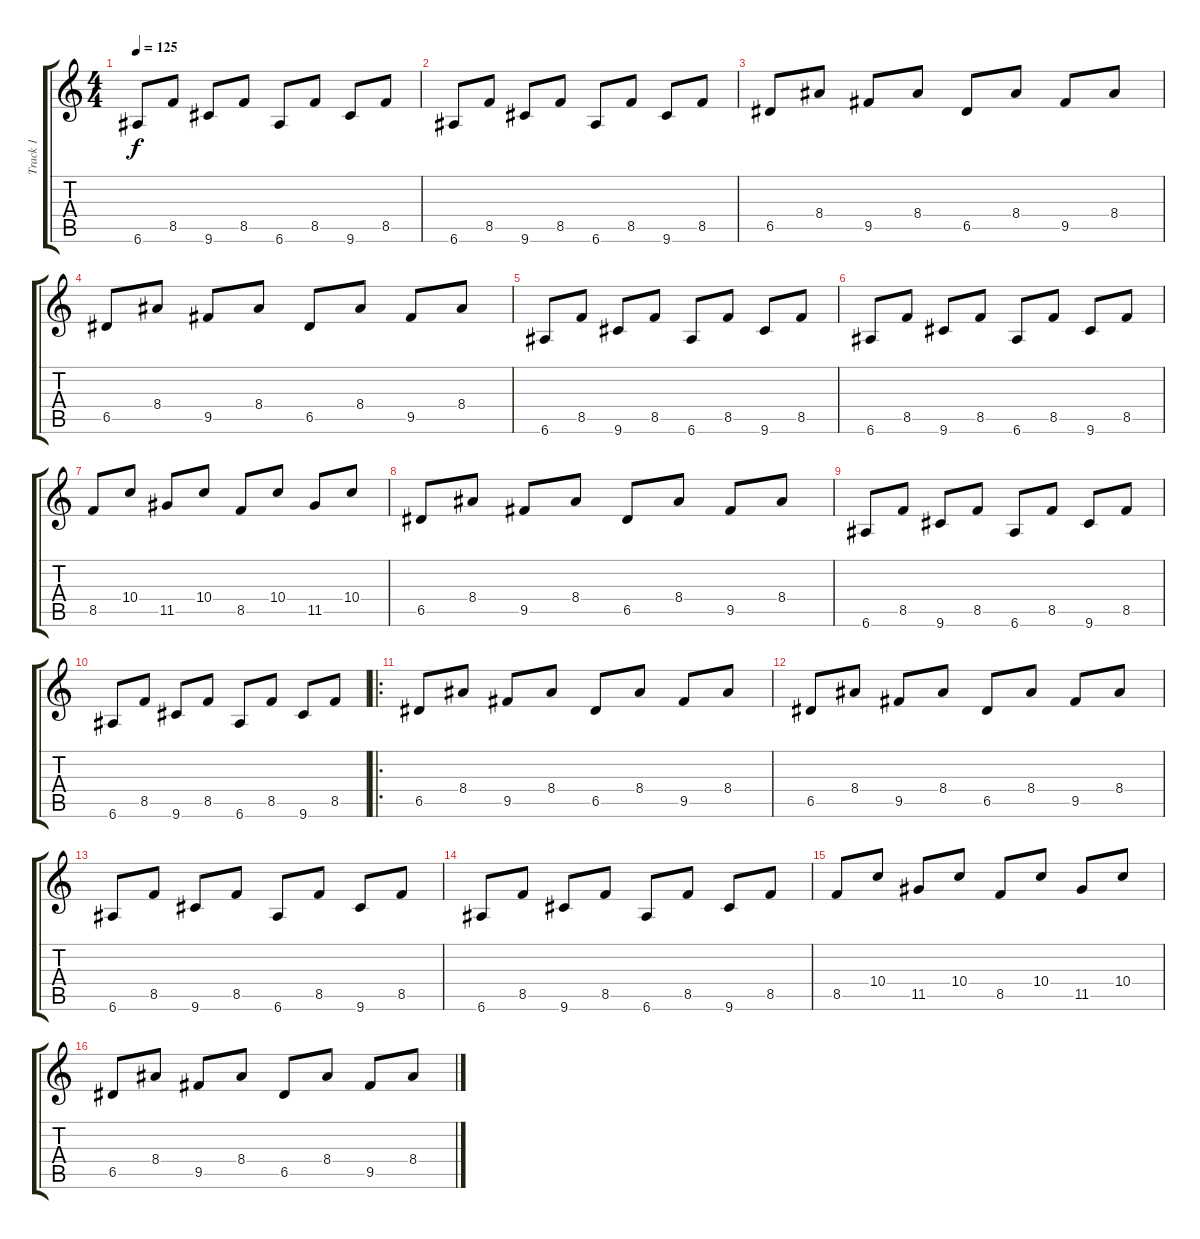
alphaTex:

\track ("Track 1" "Track 1") {instrument synthbass1}
\staff {score tabs}
\tuning (E4 B3 G3 D3 A2 E2) {hide}
\ts (4 4)
\tempo 125
\clef g2
\ks c
6.6.8{dy f} 8.5.8 9.6.8 8.5.8 6.6.8 8.5.8 9.6.8 8.5.8 |
6.6.8 8.5.8 9.6.8 8.5.8 6.6.8 8.5.8 9.6.8 8.5.8 |
6.5.8 8.4.8 9.5.8 8.4.8 6.5.8 8.4.8 9.5.8 8.4.8 |
6.5.8 8.4.8 9.5.8 8.4.8 6.5.8 8.4.8 9.5.8 8.4.8 |
6.6.8 8.5.8 9.6.8 8.5.8 6.6.8 8.5.8 9.6.8 8.5.8 |
6.6.8 8.5.8 9.6.8 8.5.8 6.6.8 8.5.8 9.6.8 8.5.8 |
8.5.8 10.4.8 11.5.8 10.4.8 8.5.8 10.4.8 11.5.8 10.4.8 |
6.5.8 8.4.8 9.5.8 8.4.8 6.5.8 8.4.8 9.5.8 8.4.8 |
6.6.8 8.5.8 9.6.8 8.5.8 6.6.8 8.5.8 9.6.8 8.5.8 |
6.6.8 8.5.8 9.6.8 8.5.8 6.6.8 8.5.8 9.6.8 8.5.8 |
\ro
6.5.8 8.4.8 9.5.8 8.4.8 6.5.8 8.4.8 9.5.8 8.4.8 |
6.5.8 8.4.8 9.5.8 8.4.8 6.5.8 8.4.8 9.5.8 8.4.8 |
6.6.8 8.5.8 9.6.8 8.5.8 6.6.8 8.5.8 9.6.8 8.5.8 |
6.6.8 8.5.8 9.6.8 8.5.8 6.6.8 8.5.8 9.6.8 8.5.8 |
8.5.8 10.4.8 11.5.8 10.4.8 8.5.8 10.4.8 11.5.8 10.4.8 |
6.5.8 8.4.8 9.5.8 8.4.8 6.5.8 8.4.8 9.5.8 8.4.8
